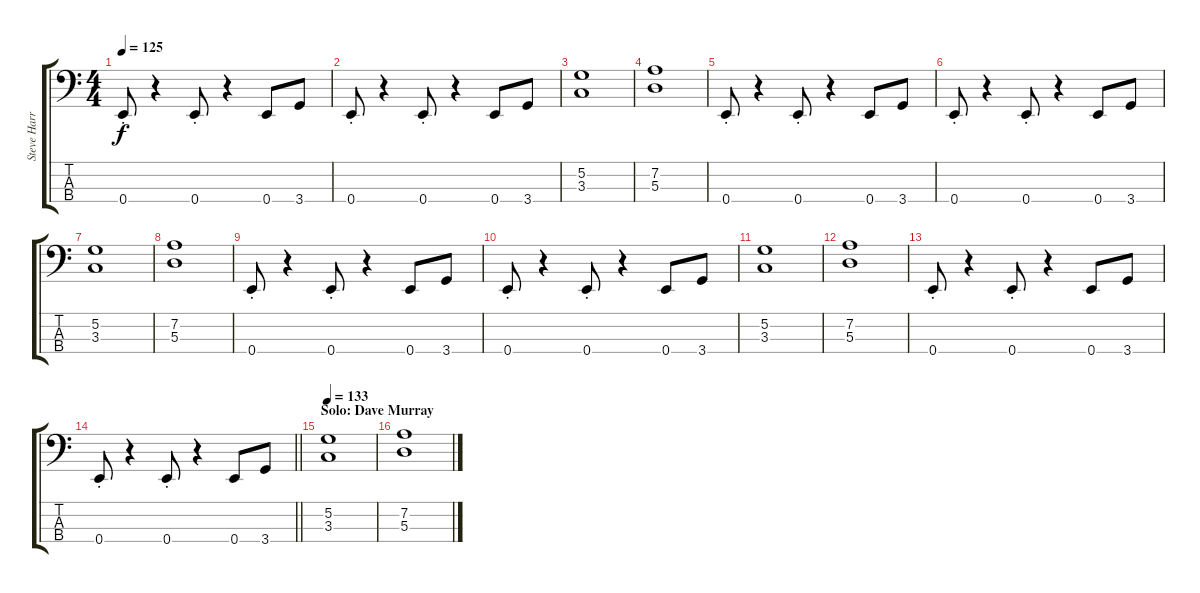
\track ("Steve Harris" "Steve Harr") {instrument electricbassfinger}
\staff {score tabs}
\tuning (G2 D2 A1 E1) {hide}
\ts (4 4)
\tempo 125
\clef f4
\ks c
0.4{st}.8{dy f} r.4 0.4{st}.8 r.4 0.4.8 3.4.8 |
0.4{st}.8 r.4 0.4{st}.8 r.4 0.4.8 3.4.8 |
(5.2 3.3).1 |
(7.2 5.3).1 |
0.4{st}.8 r.4 0.4{st}.8 r.4 0.4.8 3.4.8 |
0.4{st}.8 r.4 0.4{st}.8 r.4 0.4.8 3.4.8 |
(5.2 3.3).1 |
(7.2 5.3).1 |
0.4{st}.8 r.4 0.4{st}.8 r.4 0.4.8 3.4.8 |
0.4{st}.8 r.4 0.4{st}.8 r.4 0.4.8 3.4.8 |
(5.2 3.3).1 |
(7.2 5.3).1 |
0.4{st}.8 r.4 0.4{st}.8 r.4 0.4.8 3.4.8 |
\barLineRight lightlight
0.4{st}.8 r.4 0.4{st}.8 r.4 0.4.8 3.4.8 |
\section ("" "Solo: Dave Murray")
\tempo 133
(5.2 3.3).1 |
(7.2 5.3).1
